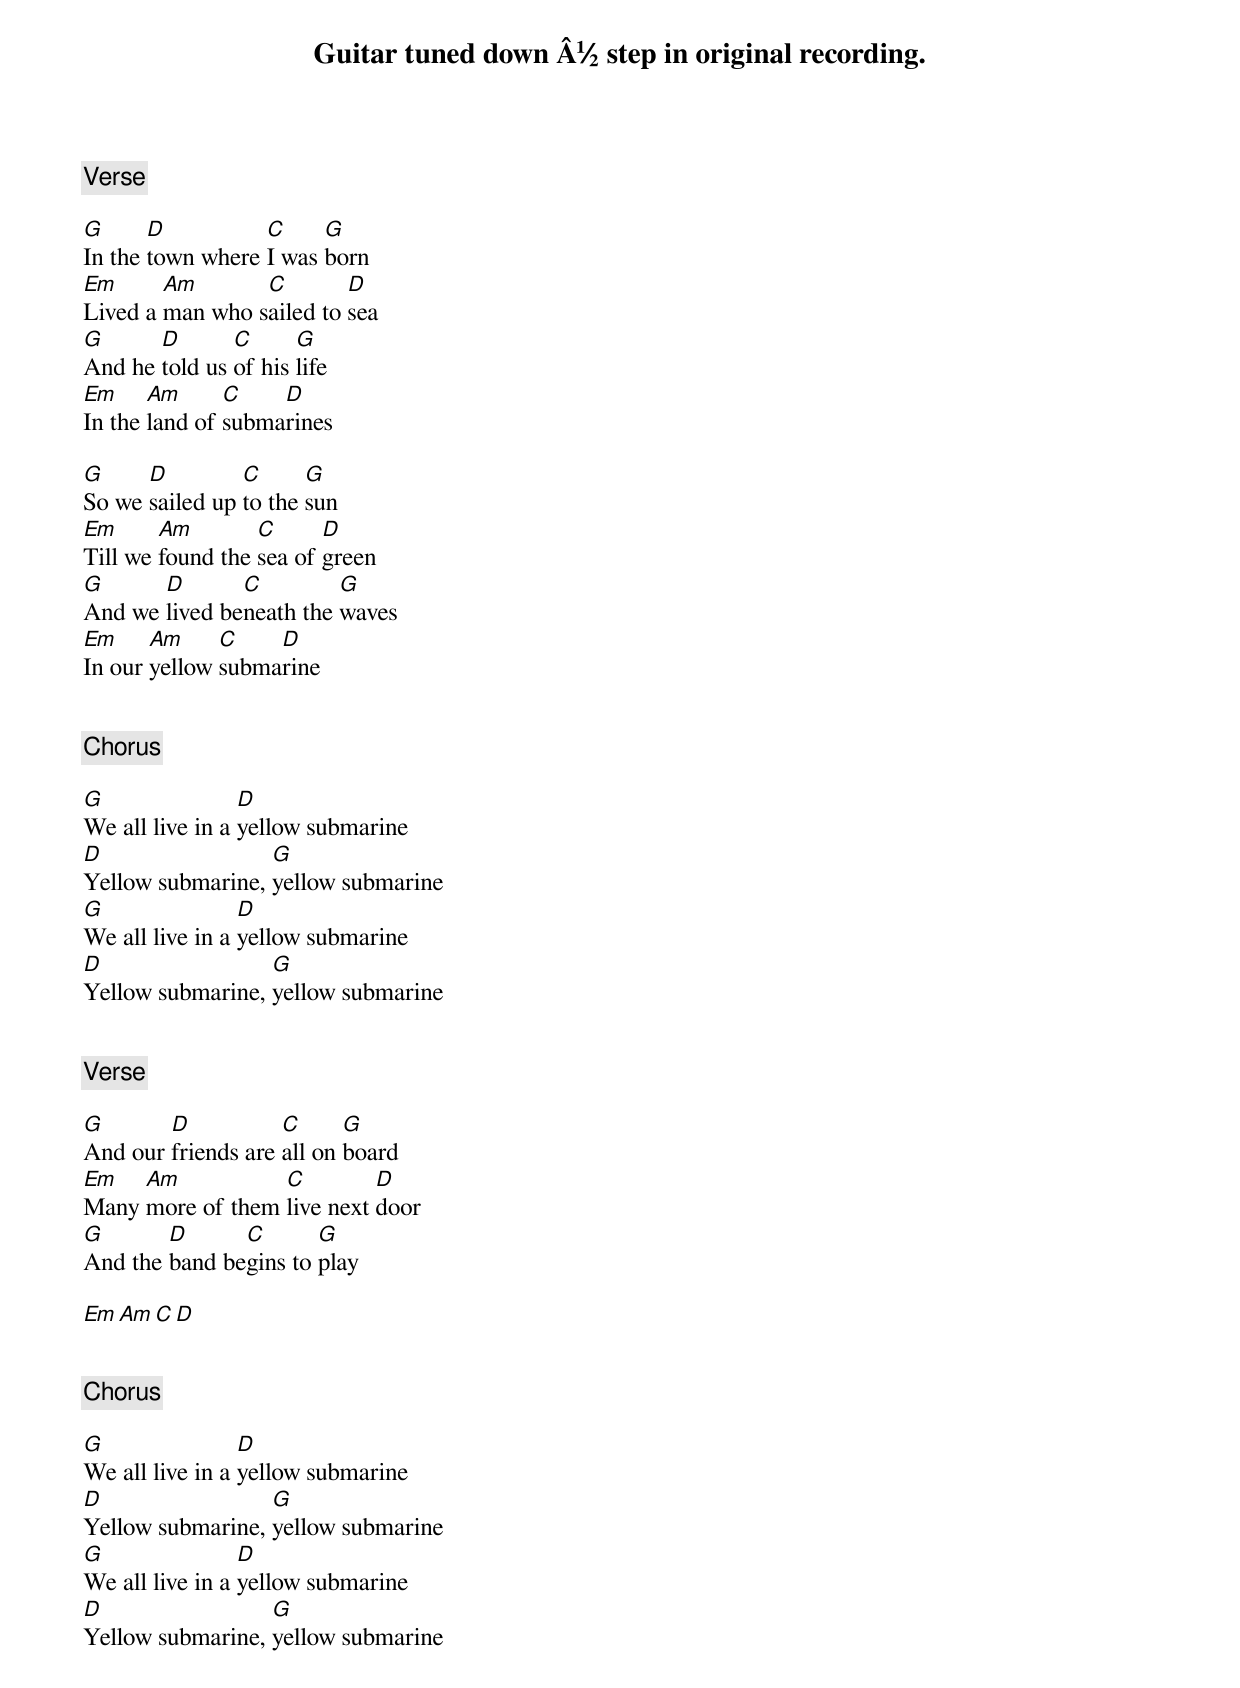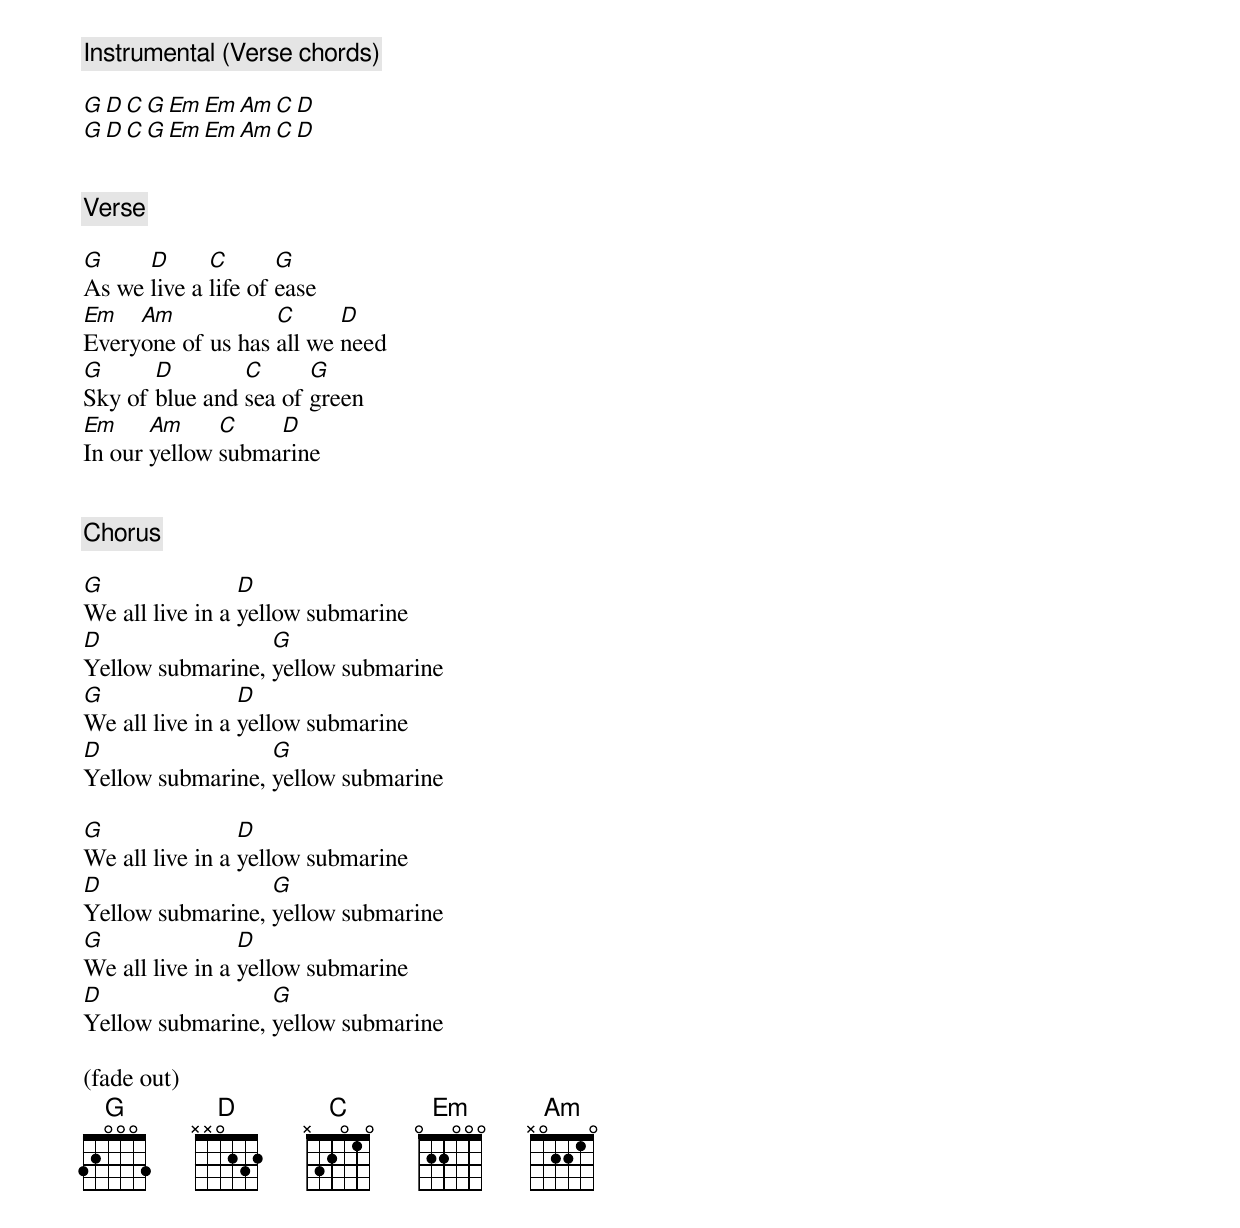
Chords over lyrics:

Guitar tuned down Â½ step in original recording.


[Verse]

G      D          C     G
In the town where I was born
Em      Am       C        D
Lived a man who sailed to sea
G      D       C      G
And he told us of his life
Em     Am      C    D
In the land of submarines

G     D         C      G
So we sailed up to the sun
Em      Am        C      D
Till we found the sea of green
G      D       C         G
And we lived beneath the waves
Em     Am     C    D
In our yellow submarine


[Chorus]

G                D
We all live in a yellow submarine
D                 G
Yellow submarine, yellow submarine
G                D
We all live in a yellow submarine
D                 G
Yellow submarine, yellow submarine


[Verse]

G       D           C      G
And our friends are all on board
Em   Am           C         D
Many more of them live next door
G       D      C       G
And the band begins to play

Em      Am       C       D


[Chorus]

G                D
We all live in a yellow submarine
D                 G
Yellow submarine, yellow submarine
G                D
We all live in a yellow submarine
D                 G
Yellow submarine, yellow submarine


[Instrumental] (Verse chords)

G D C G Em Em Am C D
G D C G Em Em Am C D


[Verse]

G     D      C       G
As we live a life of ease
Em   Am            C      D
Everyone of us has all we need
G      D        C      G
Sky of blue and sea of green
Em     Am     C    D
In our yellow submarine


[Chorus]

G                D
We all live in a yellow submarine
D                 G
Yellow submarine, yellow submarine
G                D
We all live in a yellow submarine
D                 G
Yellow submarine, yellow submarine

G                D
We all live in a yellow submarine
D                 G
Yellow submarine, yellow submarine
G                D
We all live in a yellow submarine
D                 G
Yellow submarine, yellow submarine

(fade out)
